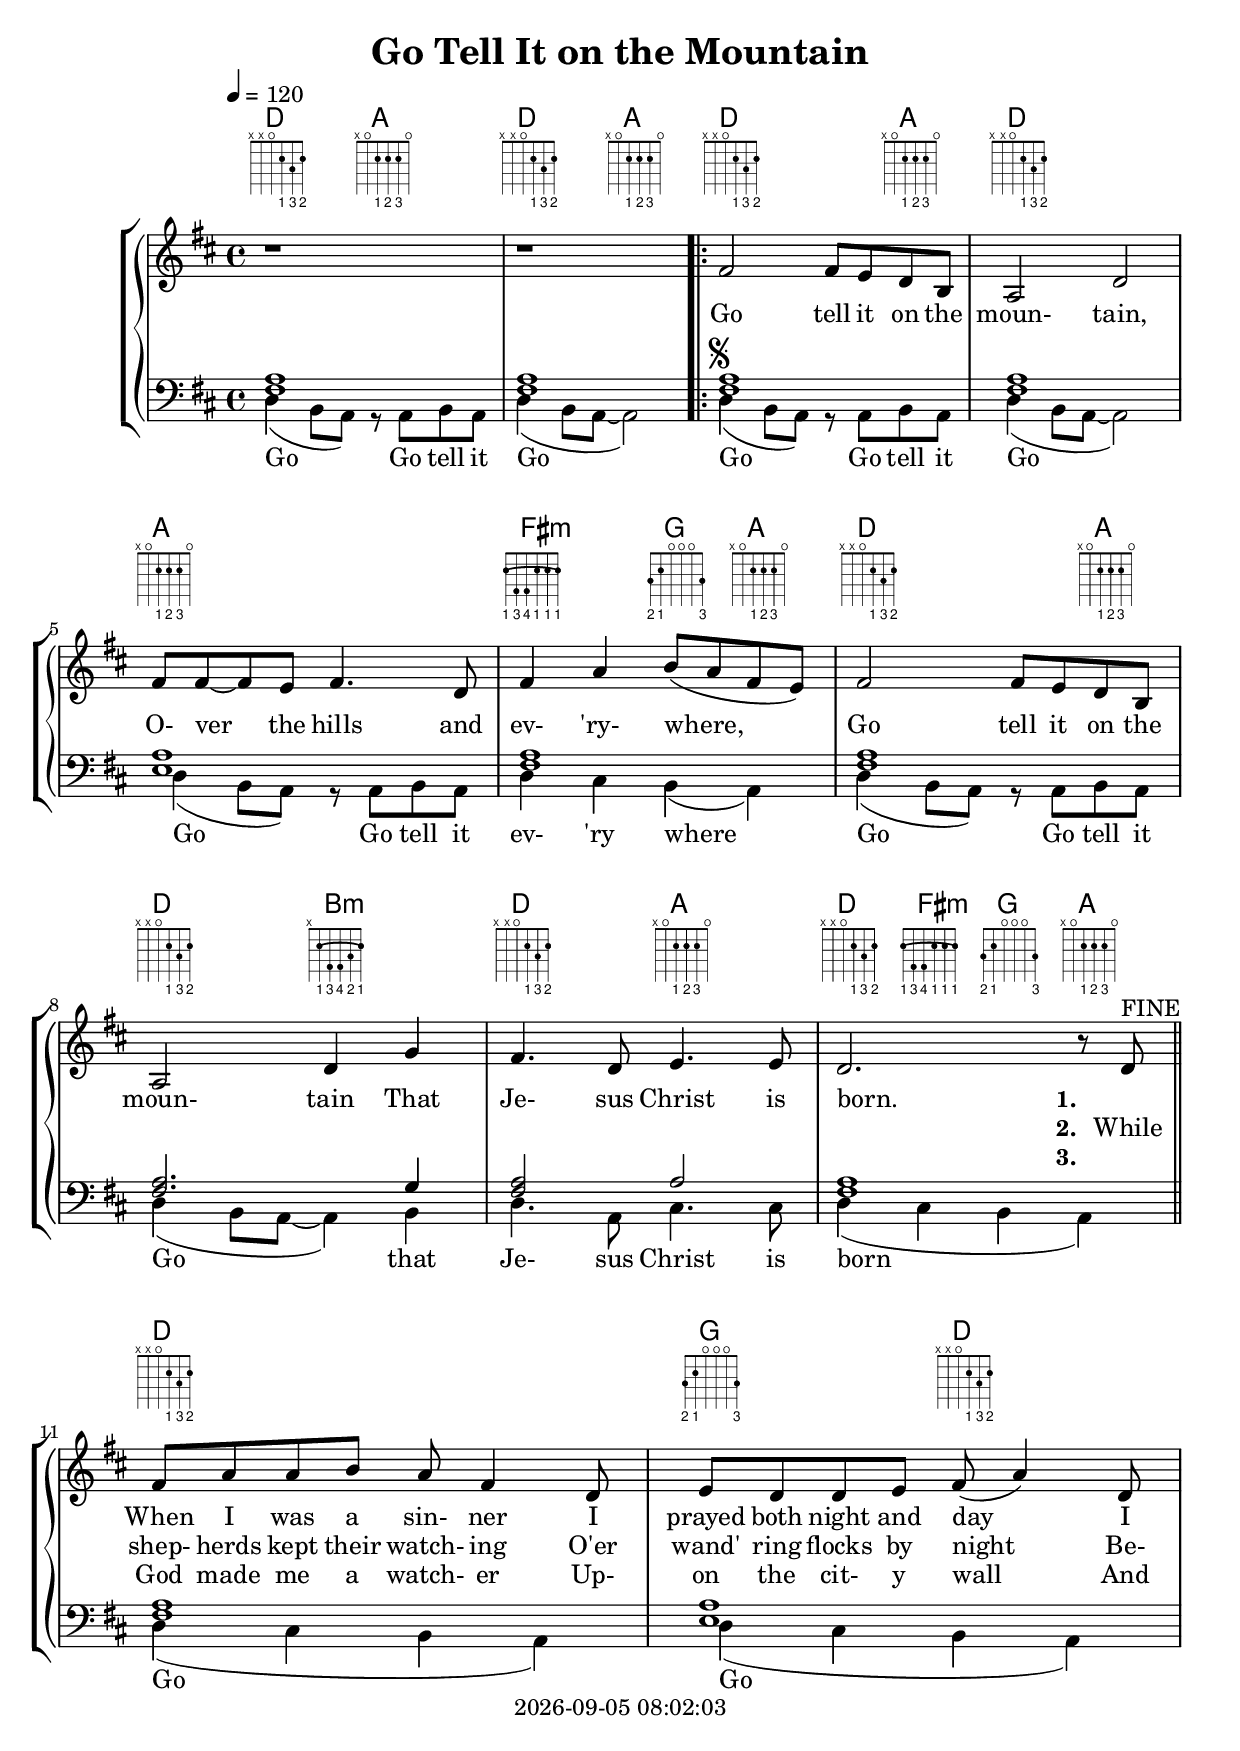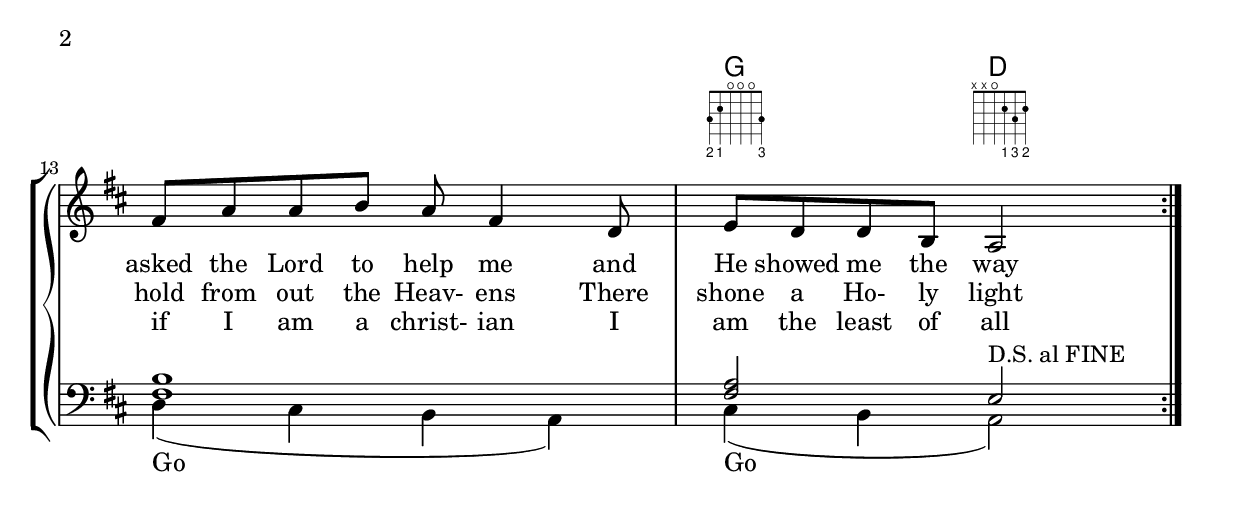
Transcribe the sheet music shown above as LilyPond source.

\version "2.13.53"

today = #(strftime "%Y-%m-%d %H:%M:%S" (localtime (current-time)))

\include "predefined-guitar-fretboards.ly"

\header {
  title = "Go Tell It on the Mountain"
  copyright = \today
}

global = {
  \key d \major
  \time 4/4
  \tempo 4=120
}

drum = \drummode {
  hihat4 hh hh hh
  hihat4 hh hh hh
  \repeat volta 3 {
    hihat4 hh hh hh
    hihat4 hh hh hh
    hihat4 hh hh hh
    hihat4 hh hh hh
    hihat4 hh hh hh
    hihat4 hh hh hh
    hihat4 hh hh hh
    hihat4 hh hh hh
    hihat4 hh hh hh
    hihat4 hh hh hh
    hihat4 hh hh hh
    hihat4 hh hh hh
  }
  hihat4 hh hh hh
  hihat4 hh hh hh
  hihat4 hh hh hh
  hihat4 hh hh hh
  hihat4 hh hh hh
  hihat4 hh hh hh
  hihat4 hh hh hh
  hihat4 hh hh hh
}

drumdouble = \drummode {
  hihat4 hh hh hh
  hihat4 hh hh hh
  \repeat volta 3 {
    hihat4 hh hh hh
    hihat4 hh hh hh
    hihat4 hh hh hh
    hihat4 hh hh hh
    hihat4 hh hh hh
    hihat4 hh hh hh
    hihat4 hh hh hh
    hihat4 hh hh hh
    hihat8 hh hh hh hh hh hh hh
    hihat8 hh hh hh hh hh hh hh
    hihat8 hh hh hh hh hh hh hh
    hihat8 hh hh hh hh hh hh hh
  }
  hihat4 hh hh hh
  hihat4 hh hh hh
  hihat4 hh hh hh
  hihat4 hh hh hh
  hihat4 hh hh hh
  hihat4 hh hh hh
  hihat4 hh hh hh
  hihat4 hh hh hh
}

chordtrack = \chordmode {
  d2 a
  d2 a
  \repeat volta 3 {
    d2. a4
    d1
    a1
    fis2:m g4 a
    d2. a4
    d2 b:m
    d2 a
    d4 fis:m g a
    d1
    g2 d
    s1
    g2 d
  }
}

melodyA = \relative c' {
  r1
  r1
}

melodyB = \relative c' {
      fis2 fis8 e d b
      a2 d
      fis8 fis~fis e fis4. d8
      fis4 a b8(a fis e)
      fis2 fis8 e d b
      a2 d4 g
      fis4. d8 e4. e8
      d2. r8 d^\markup{FINE}
}

melodyC = \relative c' {
    fis8 a a b a fis4 d8
    e8 d d e fis(a4) d,8
    fis8 a a b a fis4 d8
    e8 d d b a2
}

melody = \relative c' {
  \melodyA
  \repeat volta 3 {
    \melodyB
    \melodyC
  }
}

melodyBassA = \relative c {
  d4(b8 a) r a b a %1
  d4(b8 a~a2)
}

melodyBassB = \relative c {
      d4^\markup{\musicglyph #"scripts.segno"}( b8 a) r a b a
      d4(b8 a~a2)
      d4(b8 a) r a b a %5
      d4 cis b(a)
      d4(b8 a) r a b a
      d4(b8 a~a4)b
      d4. a8 cis4. cis8
      d4(cis b a) \bar "||" %10
}

melodyBassC = \relative c {
    d4(cis b a)
    d4(cis b a)
    d4(cis b a)
    cis4(b a2^\markup{D.S. al FINE})
}

melodyBass = \relative c {
  \melodyBassA
  \repeat volta 3 {
    \melodyBassB
    \melodyBassC
  }
  %gis2^\markup{\musicglyph #"scripts.segno"} gis8 fis e cis
  %e2.^\fermata^\markup{D.S. al FINE}
}

accBass = \relative c {
  <fis a>1
  q1
  \repeat volta 3 {
    %\repeat volta 2 {
      q1
      q1
      <e a>1
      <fis a>1
      q1
      q2. g4
      q2 a2
      q1
    %}
    q1
    <e a> 1
    <fis b>1
    <fis a>2 e
  }
}

refrain = \lyricmode {
  Go tell it on the moun- tain,
  O- ver the hills and ev- 'ry- where,
  Go tell it on the moun- tain
  That Je- sus Christ is born.
}

Mrefrain = \lyricmode {
 "Go " "tell " "it " "on " "the " "moun" "tain, "
 "O" "ver " "the " "hills " "and " "ev" "'ry" "where, "
 "Go " "tell " "it " "on " "the " "moun" "tain "
 "That " "Je" "sus " "Christ " "is " "born. "
}

emptyrefrain = \lyricmode {
  _ _ _ _ _ _ _ _ _ _ _ _ _ _ _ _ _ _ _ _ _ _ _ _ _ _ _ _
}

firstverse = \lyricmode {
  \set stanza = "1. "
  _ When I was a sin- ner
  I prayed both night and day
  I asked the Lord to help me
  and He showed me the way
}

Mfirstverse = \lyricmode {
 _ "When " "I " "was " "a " "sin" "ner "
 "I " "prayed " "both " "night " "and " "day "
 "I " "asked " "the " "Lord " "to " "help " "me "
 "and " "He " "showed " "me " "the " "way "
}

secondverse = \lyricmode {
  \set stanza = "2. "
  While shep- herds kept their watch- ing
  O'er wand' ring flocks by night
  Be- hold from out the Heav- ens
  There shone a Ho- ly light
}

Msecondverse = \lyricmode {
 "While " "shep" "herds " "kept " "their " "watch" "ing "
 "O'er " "wand' " "ring " "flocks " "by " "night "
 "Be" "hold " "from " "out " "the " "Heav" "ens "
 "There " "shone " "a " "Ho" "ly " "light "
}

thirdverse = \lyricmode {
  \set stanza = "3. "
  _ God made me a watch- er
  Up- on the cit- y wall
  And if I am a christ- ian
  I am the least of all
}

Mthirdverse = \lyricmode {
 _ "God " "made " "me " "a " "watch" "er "
 "Up" "on " "the " "cit" "y " "wall "
 "And " "if " "I " "am " "a " "christ" "ian "
 "I " "am " "the " "least " "of " "all "
}

basswords = \lyricmode {
  Go Go tell it Go
  Go Go tell it Go
  Go Go tell it ev- 'ry where
  Go Go tell it Go that Je- sus Christ is born
  Go Go Go Go
}

Mbassintro = \lyricmode {
 "\Go " "Go " "tell " "it " "Go "
}

Mbassrefrain = \lyricmode {
 "/Go " "Go " "tell " "it " "Go "
 "/Go " "Go " "tell " "it " "ev" "'ry " "where "
 "/Go " "Go " "tell " "it " "Go " "/that " "Je" "sus " "Christ " "is " "born "
}

Mbasswords = \lyricmode {
%  "/Go " "Go " "tell " "it " "Go"
%  "/Go " "Go " "tell " "it " "Go"
%  "/Go " "Go " "tell " "it " "ev" "'ry" "where"
%  "/Go " "Go " "tell " "it " "Go " "that " "Je" "sus " "Christ " "is " "born"
  "/Go " "Go " "Go " "Go"
}

\book
{
  \score { % this version for the printed page
    \context GrandStaff <<
    <<
      <<
        \new ChordNames { \chordtrack }
        \new FretBoards { \chordtrack }
      >>
    \context ChoirStaff <<
	\context Staff = melody <<
	  \context Voice =
	  sopranos { \set midiInstrument = #"clarinet"
		     \oneVoice << \global \melody >> }
	>>
	\context Lyrics = firstverse { s1 }
	\context Lyrics = secondverse { s1 }
	\context Lyrics = thirdverse { s1 }
	\context Staff = bass <<
	  \clef bass
          \context Voice = acc  { \voiceOne \global \accBass }
	  \context Voice = bass { \voiceTwo \global \melodyBass }
	>>
        \context Lyrics = basswords { s1 }
	\context Lyrics = firstverse \lyricsto sopranos {\refrain \firstverse}
	\context Lyrics = secondverse \lyricsto sopranos {\emptyrefrain \secondverse}
	\context Lyrics = thirdverse \lyricsto sopranos {\emptyrefrain \thirdverse}
	\context Lyrics = basswords \lyricsto bass {\basswords}
    >>
>> >>
    \layout {
    }
  }
  \score { % this version for the karaoke output
    <<
	\context Staff = melody <<
	  \context Voice =
	  sopranos { \set midiInstrument = #"clarinet"
		     \oneVoice { \global \melodyA \melodyB \melodyC
                                                  \melodyB \melodyC
                                                  \melodyB \melodyC
                                                  \melodyB
                               }
                   }
	>>
	\context Lyrics = firstverse { s1 }
        \context Staff = bass <<
          \clef bass
          \context Voice = bass <<
            { \global \unfoldRepeats \accBass }
            { \global { \melodyBassA \melodyBassB \melodyBassC
                                     \melodyBassB \melodyBassC
                                     \melodyBassB \melodyBassC
                                     \melodyBassB
                      }
            }
          >>
        >>
        \context Lyrics = firstverse \lyricsto bass { \Mrefrain
                                                          \Mfirstverse
                                                          \Mrefrain
                                                          \Msecondverse
                                                          \Mrefrain
                                                          \Mthirdverse
                                                          \Mrefrain
                                                        }
      \new DrumStaff
      <<
        \unfoldRepeats \drum
      >>
    >>
    \midi {
    }
  }

  \score { % this version for the bass karaoke
    <<
	\context Staff = melody <<
	  \context Voice =
	  sopranos { \set midiInstrument = #"clarinet"
		     \oneVoice { \global \melodyA \melodyB \melodyC
                                                  \melodyB \melodyC
                                                  \melodyB \melodyC
                                                  \melodyB
                               }
                   }
	>>
	\context Lyrics = firstverse { s1 }
        \context Staff = bass <<
          \clef bass
          \context Voice = bass <<
            { \global \unfoldRepeats \accBass }
            { \global \melodyBassA \melodyBassB \melodyBassC
                                   \melodyBassB \melodyBassC
                                   \melodyBassB \melodyBassC
                                   \melodyBassB
            }
          >>
        >>
        \context Lyrics = firstverse \lyricsto bass { \Mbassintro
                                                      \Mbassrefrain
                                                      \Mbasswords
                                                      \Mbassrefrain
                                                      \Mbasswords
                                                      \Mbassrefrain
                                                      \Mbasswords
                                                      \Mbassrefrain
                                                      \Mbasswords
                                                    }
    \new DrumStaff { \unfoldRepeats \drum }
    >>
    \midi {
    }
  }
  \score { % melody mp3
    <<
	\context Staff <<
	  \context Voice
		     \oneVoice { \global \melodyA \melodyB \melodyC
                                                  \melodyB \melodyC
                                                  \melodyB \melodyC
                                                  \melodyB
                               }
	>>
    \new DrumStaff { \unfoldRepeats \drum }
    >>
    \midi {
    }
  }

  \score { % this version for the bass mp3
    \context Staff = bass <<
      \clef bass
      \context Voice = bass { \global \melodyBassA \melodyBassB \melodyBassC
                                                   \melodyBassB \melodyBassC
                                                   \melodyBassB \melodyBassC
                                                   \melodyBassB
                            }
    \new DrumStaff { \unfoldRepeats \drum }
    >>
    \midi {
    }
  }
}
